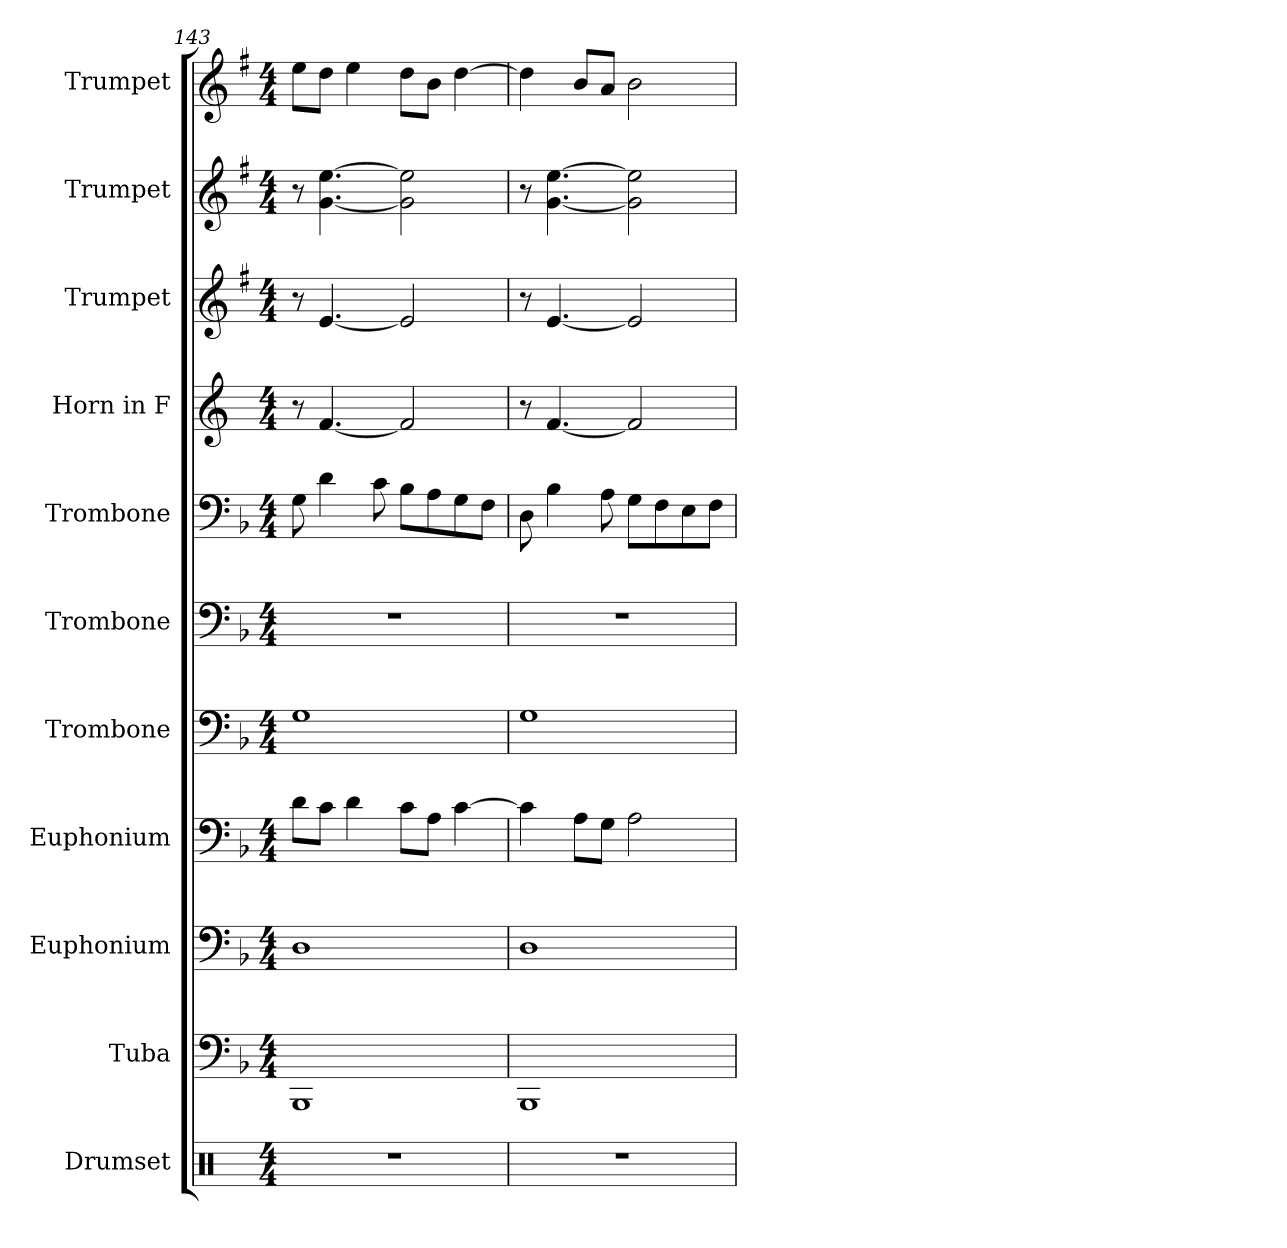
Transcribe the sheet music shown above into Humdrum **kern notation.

**kern	**kern	**kern	**kern	**kern	**kern	**kern	**kern	**kern	**kern	**kern
*part11	*part10	*part9	*part8	*part7	*part6	*part5	*part4	*part3	*part2	*part1
*staff11	*staff10	*staff9	*staff8	*staff7	*staff6	*staff5	*staff4	*staff3	*staff2	*staff1
*I"Drumset	*I"Tuba	*I"Euphonium	*I"Euphonium	*I"Trombone	*I"Trombone	*I"Trombone	*I"Horn in F	*I"Trumpet	*I"Trumpet	*I"Trumpet
*I'D. Set	*I'Tba.	*I'Euph.	*I'Euph.	*I'Tbn.	*I'Tbn.	*I'Tbn.	*	*I'Tpt.	*I'Tpt.	*I'Tpt.
*clefX	*clefF4	*clefF4	*clefF4	*clefF4	*clefF4	*clefF4	*clefG2	*clefG2	*clefG2	*clefG2
*	*	*	*	*	*	*	*ITrd4c7	*ITrd1c2	*ITrd1c2	*ITrd1c2
*k[]	*k[b-]	*k[b-]	*k[b-]	*k[b-]	*k[b-]	*k[b-]	*k[b-]	*k[b-]	*k[b-]	*k[b-]
*M4/4	*M4/4	*M4/4	*M4/4	*M4/4	*M4/4	*M4/4	*M4/4	*M4/4	*M4/4	*M4/4
=143	=143	=143	=143	=143	=143	=143	=143	=143	=143	=143
1r	1BBB-	1D	8d\L	1G	1r	8G\	8r	8r	8r	8dd\L
.	.	.	8c\J	.	.	4d\	[4.B-/	[4.d/	[4.f\ [4.dd\	8cc\J
.	.	.	4d\	.	.	.	.	.	.	4dd\
.	.	.	.	.	.	8c\	.	.	.	.
.	.	.	8c\L	.	.	8B-\L	2B-/]	2d/]	2f\] 2dd\]	8cc\L
.	.	.	8A\J	.	.	8A\	.	.	.	8a\J
.	.	.	[4c\	.	.	8G\	.	.	.	[4cc\
.	.	.	.	.	.	8F\J	.	.	.	.
=144	=144	=144	=144	=144	=144	=144	=144	=144	=144	=144
1r	1BBB-	1D	4c\]	1G	1r	8D\	8r	8r	8r	4cc\]
.	.	.	.	.	.	4B-\	[4.B-/	[4.d/	[4.f\ [4.dd\	.
.	.	.	8A\L	.	.	.	.	.	.	8a/L
.	.	.	8G\J	.	.	8A\	.	.	.	8g/J
.	.	.	2A\	.	.	8G\L	2B-/]	2d/]	2f\] 2dd\]	2a\
.	.	.	.	.	.	8F\	.	.	.	.
.	.	.	.	.	.	8E\	.	.	.	.
.	.	.	.	.	.	8F\J	.	.	.	.
=	=	=	=	=	=	=	=	=	=	=
*-	*-	*-	*-	*-	*-	*-	*-	*-	*-	*-
